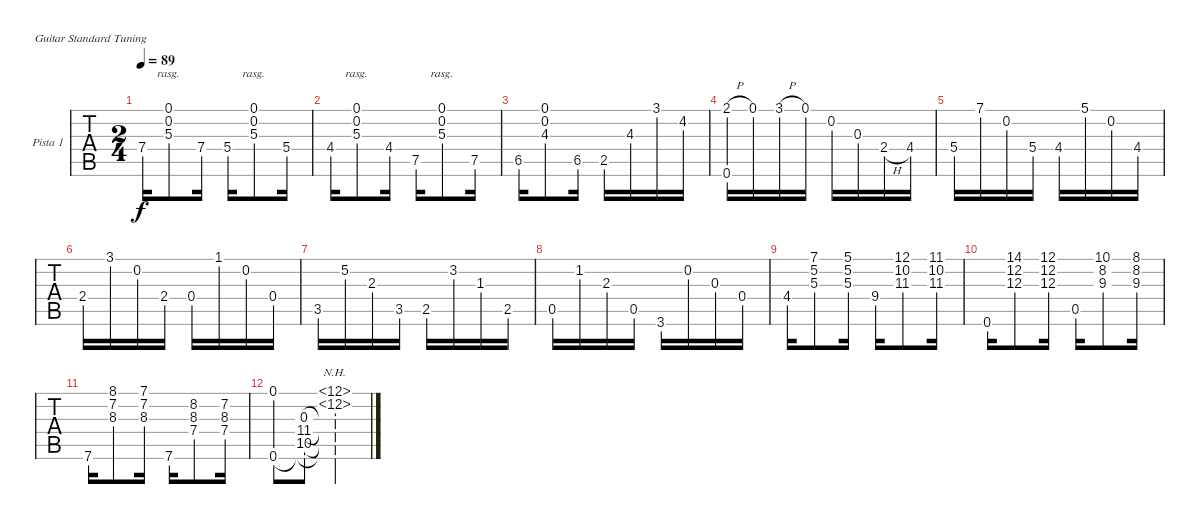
\bracketExtendMode nobrackets
\firstSystemTrackNameOrientation horizontal
\otherSystemsTrackNameOrientation horizontal
\track ("Pista 1" "Pista 1") {instrument acousticguitarsteel}
\staff {tabs}
\tuning (E4 B3 G3 D3 A2 E2)
\ts (2 4)
\tempo 89
\clef g2
\ks g
7.4.16{dy f} (0.1 0.2 5.3).8{rasg amianapaest} 7.4.16 5.4.16 (0.1 0.2 5.3).8{rasg amianapaest} 5.4.16 |
4.4.16 (0.1 0.2 5.3).8{rasg amianapaest} 4.4.16 7.5.16 (0.1 0.2 5.3).8{rasg amianapaest} 7.5.16 |
6.5.16 (0.1 0.2 4.3).8 6.5.16 2.5.16 4.3.16 3.1.16 4.2.16 |
(2.1{h} 0.6).16 0.1.16 3.1{h}.16 0.1.16 0.2.16 0.3.16 2.4{h}.16 4.4.16 |
5.4.16 7.1.16 0.2.16 5.4.16 4.4.16 5.1.16 0.2.16 4.4.16 |
2.4.16 3.1.16 0.2.16 2.4.16 0.4.16 1.1.16 0.2.16 0.4.16 |
3.5.16 5.2.16 2.3.16 3.5.16 2.5.16 3.2.16 1.3.16 2.5.16 |
0.5.16 1.2.16 2.3.16 0.5.16 3.6.16 0.2.16 0.3.16 0.4.16 |
4.4.16 (7.1 5.2 5.3).8 (5.1 5.2 5.3).16 9.4.16 (12.1 10.2 11.3).8 (11.1 10.2 11.3).16 |
0.6.16 (14.1 12.2 12.3).8 (12.1 12.2 12.3).16 0.5.16 (10.1 8.2 9.3).8 (8.1 8.2 9.3).16 |
7.6.16 (8.1 7.2 8.3).8 (7.1 7.2 8.3).16 7.6.16 (8.2 8.3 7.4).8 (7.2 8.3 7.4).16 |
(0.1 0.6).8 (0.3 11.4 10.5 0.6{t}).8 (12.1{nh} 12.2{nh} 0.6{t} 10.5{t} 11.4{t} 0.3{t}).4
